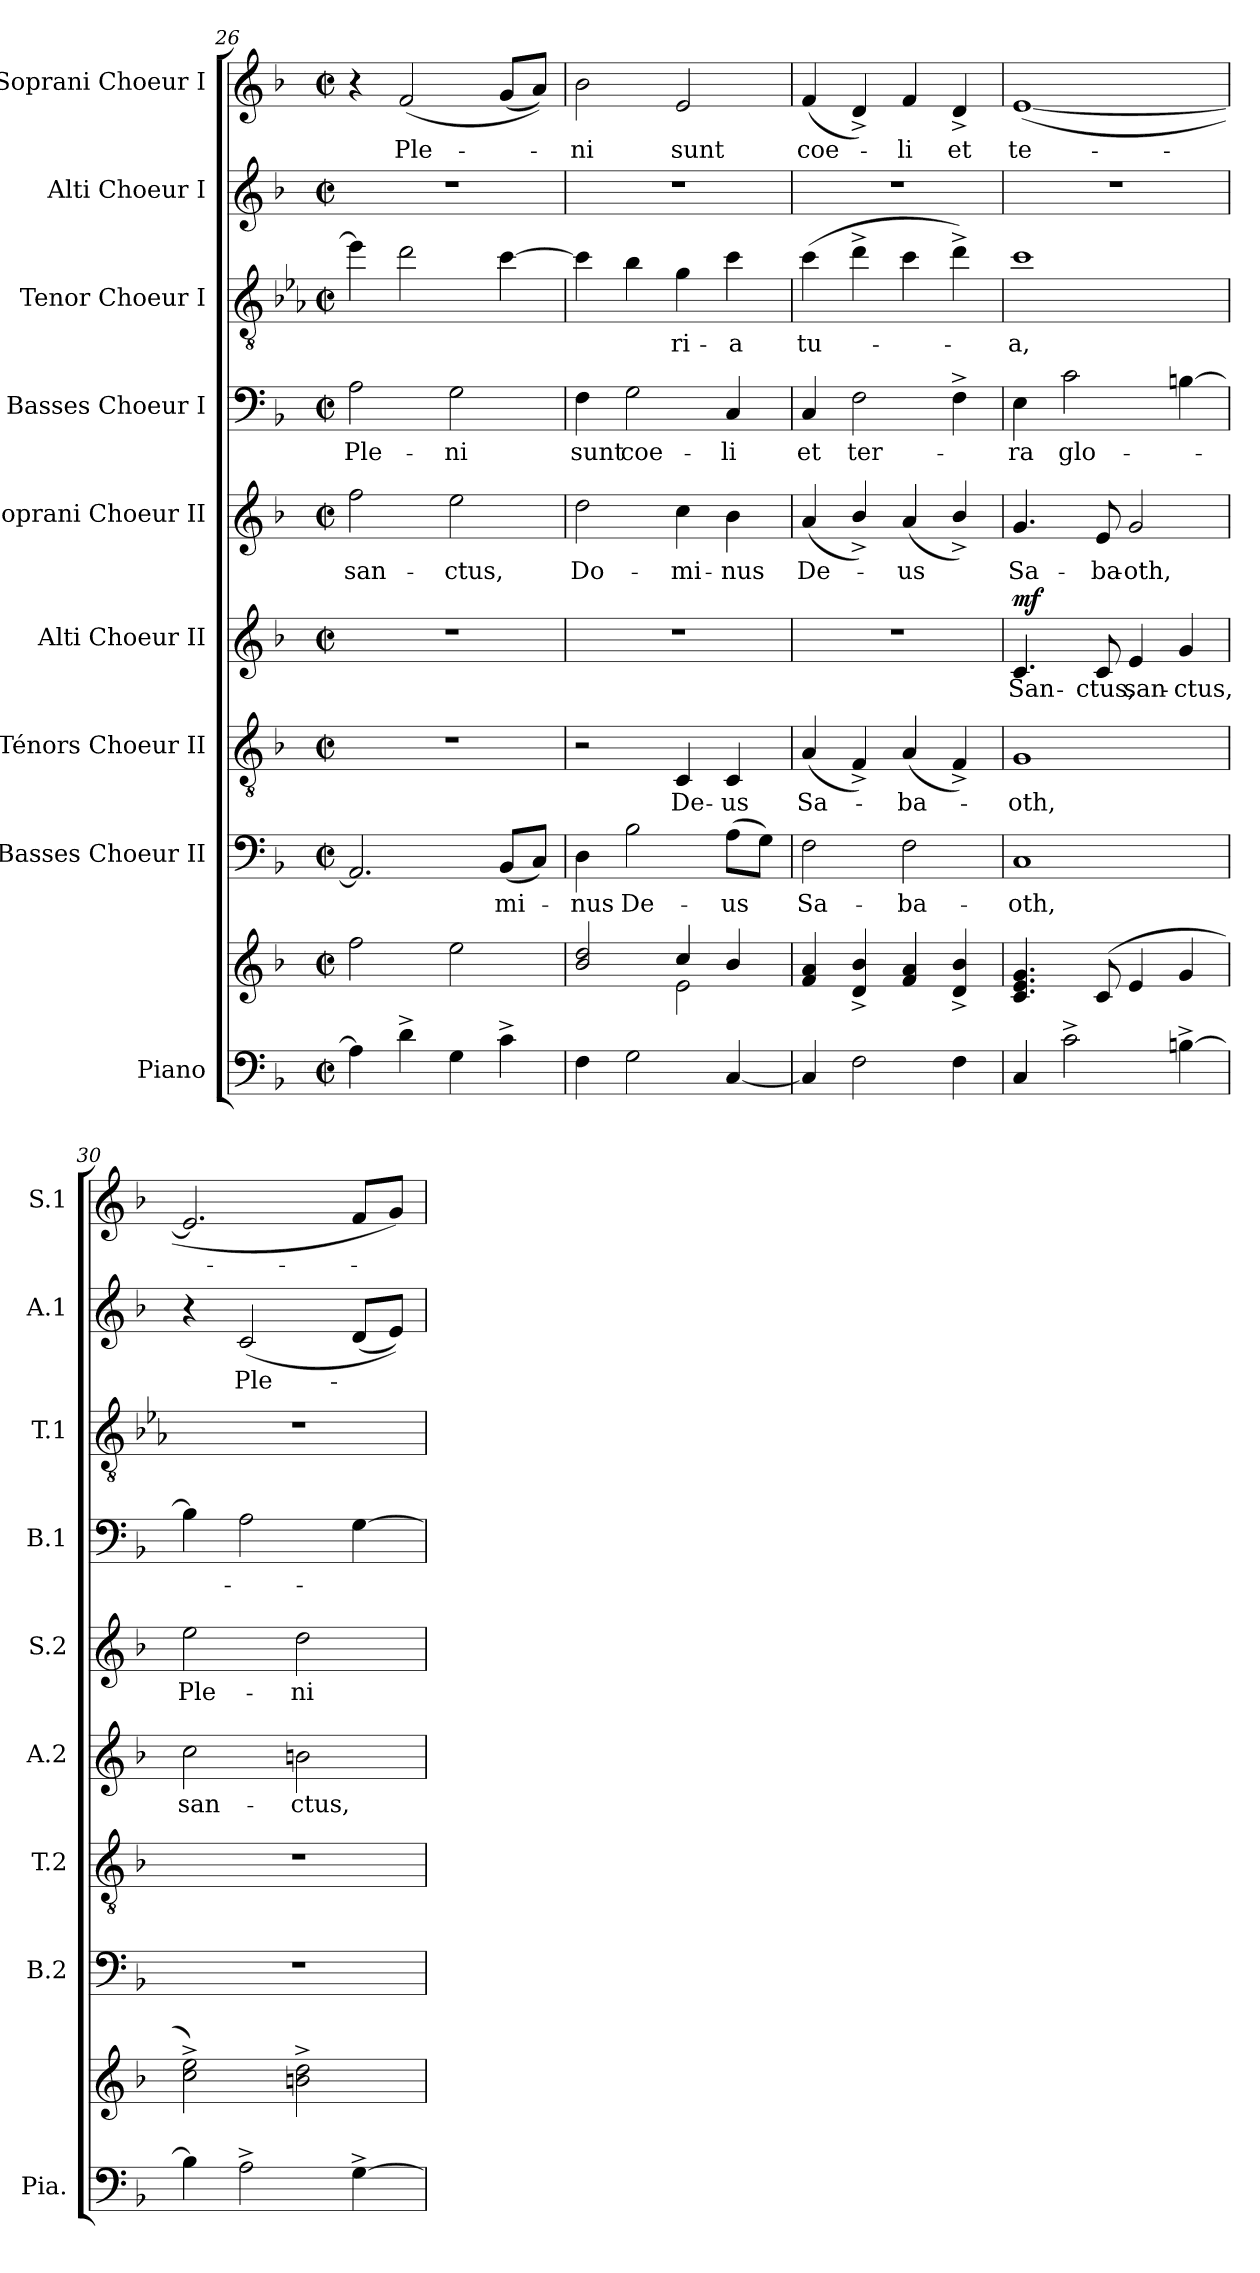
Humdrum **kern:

**kern	**kern	**kern	**text	**kern	**text	**kern	**text	**dynam	**kern	**text	**kern	**text	**kern	**text	**kern	**text	**kern	**text
*part9	*part9	*part8	*part8	*part7	*part7	*part6	*part6	*part6	*part5	*part5	*part4	*part4	*part3	*part3	*part2	*part2	*part1	*part1
*staff10	*staff9	*staff8	*staff8	*staff7	*staff7	*staff6	*staff6	*staff6	*staff5	*staff5	*staff4	*staff4	*staff3	*staff3	*staff2	*staff2	*staff1	*staff1
*I"Piano	*	*I"Basses Choeur II	*	*I"Ténors Choeur II	*	*I"Alti Choeur II	*	*	*I"Soprani Choeur II	*	*I"Basses Choeur I	*	*I"Tenor Choeur I	*	*I"Alti Choeur I	*	*I"Soprani Choeur I	*
*I'Pia.	*	*I'B.2	*	*I'T.2	*	*I'A.2	*	*	*I'S.2	*	*I'B.1	*	*I'T.1	*	*I'A.1	*	*I'S.1	*
*clefF4	*clefG2	*clefF4	*	*clefGv2	*	*clefG2	*	*	*clefG2	*	*clefF4	*	*clefGv2	*	*clefG2	*	*clefG2	*
*	*	*	*	*	*	*	*	*	*	*	*	*	*ITrd8c14	*	*	*	*	*
*k[b-]	*k[b-]	*k[b-]	*	*k[b-]	*	*k[b-]	*	*	*k[b-]	*	*k[b-]	*	*k[b-e-a-]	*	*k[b-]	*	*k[b-]	*
*M2/2	*M2/2	*M2/2	*	*M2/2	*	*M2/2	*	*	*M2/2	*	*M2/2	*	*M2/2	*	*M2/2	*	*M2/2	*
*met(c|)	*met(c|)	*met(c|)	*	*met(c|)	*	*met(c|)	*	*	*met(c|)	*	*met(c|)	*	*met(c|)	*	*met(c|)	*	*met(c|)	*
=26	=26	=26	=26	=26	=26	=26	=26	=26	=26	=26	=26	=26	=26	=26	=26	=26	=26	=26
4A\]	2ff\	2.AA/]	.	1r	.	1r	.	.	2ff\	san-	2A\	Ple-	4ei\]	.	1r	.	4r	.
4d^\	.	.	.	.	.	.	.	.	.	.	.	.	2di\	.	.	.	(>2f/	Ple-
4G\	2ee\	.	.	.	.	.	.	.	2ee\	-ctus,	2G\	-ni	.	.	.	.	.	.
4c^\	.	(8BB-/L	-mi-	.	.	.	.	.	.	.	.	.	[4ci\	.	.	.	(8g/L	.
.	.	8C/J)	.	.	.	.	.	.	.	.	.	.	.	.	.	.	8a/J))	.
=27	=27	=27	=27	=27	=27	=27	=27	=27	=27	=27	=27	=27	=27	=27	=27	=27	=27	=27
*	*^	*	*	*	*	*	*	*	*	*	*	*	*	*	*	*	*	*
4F\	2b-/ 2dd/	2ryy	4D\	-nus	2r	.	1r	.	.	2dd\	Do-	4F\	sunt	4ci\]	.	1r	.	2b-\	-ni
2G\	.	.	2B-\	De-	.	.	.	.	.	.	.	2G\	coe-	4B-i\	.	.	.	.	.
.	4cc/	2e\	.	.	4Ci/	De-	.	.	.	4cc\	-mi-	.	.	4Gi\	-ri-	.	.	2e/	sunt
[4C/	4b-/	.	(8A\L	-us	4Ci/	-us	.	.	.	4b-\	-nus	4C/	-li	4ci\	-a	.	.	.	.
.	.	.	8G\J)	.	.	.	.	.	.	.	.	.	.	.	.	.	.	.	.
*	*v	*v	*	*	*	*	*	*	*	*	*	*	*	*	*	*	*	*	*
=28	=28	=28	=28	=28	=28	=28	=28	=28	=28	=28	=28	=28	=28	=28	=28	=28	=28	=28
4C/]	4f/ 4a/	2F\	Sa-	(4Ai/	Sa-	1r	.	.	(4a/	De-	4C/	et	(4ci\	tu-	1r	.	(4f/	coe-
2F\	4d/^ 4b-/^	.	.	4F^i/)	.	.	.	.	4b-^/)	.	2F\	ter-	4d^i\	.	.	.	4d^/)	.
.	4f/ 4a/	2F\	-ba-	(4Ai/	-ba-	.	.	.	(4a/	-us	.	.	4ci\	.	.	.	4f/	-li
4F\	4d/^ 4b-/^	.	.	4F^i/)	.	.	.	.	4b-^/)	.	4F^\	.	4d^i\)	.	.	.	4d^/	et
=29	=29	=29	=29	=29	=29	=29	=29	=29	=29	=29	=29	=29	=29	=29	=29	=29	=29	=29
!	!	!	!	!	!	!	!	!LO:DY:a	!	!	!	!	!	!	!	!	!	!
4C/	4.c/ 4.e/ 4.g/	1C	-oth,	1Gi	-oth,	4.c/	San-	mf	4.g/	Sa-	4E\	-ra	1ci	-a,	1r	.	([1e	te-
2c^\	.	.	.	.	.	.	.	.	.	.	2c\	glo-	.	.	.	.	.	.
.	(>8c/	.	.	.	.	8c/	-ctus,	.	8e/	-ba-	.	.	.	.	.	.	.	.
.	4e/	.	.	.	.	4e/	san-	.	2g/	-oth,	.	.	.	.	.	.	.	.
[4Bn^\	4g/	.	.	.	.	4g/	-ctus,	.	.	.	[4Bn\	.	.	.	.	.	.	.
!!LO:PB:g=z
=30	=30	=30	=30	=30	=30	=30	=30	=30	=30	=30	=30	=30	=30	=30	=30	=30	=30	=30
4B\]	2cc\^ 2ee\^)	1r	.	1r	.	2cc\	san-	.	2ee\	Ple-	4B\]	.	1r	.	4r	.	2.e/]	.
2A^\	.	.	.	.	.	.	.	.	.	.	2A\	.	.	.	(>2c/	Ple-	.	.
.	2bn\^ 2dd\^	.	.	.	.	2bn\	-ctus,	.	2dd\	-ni	.	.	.	.	.	.	.	.
[4G^\	.	.	.	.	.	.	.	.	.	.	[4G\	.	.	.	(8d/L	.	8f/L	.
.	.	.	.	.	.	.	.	.	.	.	.	.	.	.	8e/J))	.	8g/J)	.
=	=	=	=	=	=	=	=	=	=	=	=	=	=	=	=	=	=	=
*-	*-	*-	*-	*-	*-	*-	*-	*-	*-	*-	*-	*-	*-	*-	*-	*-	*-	*-
